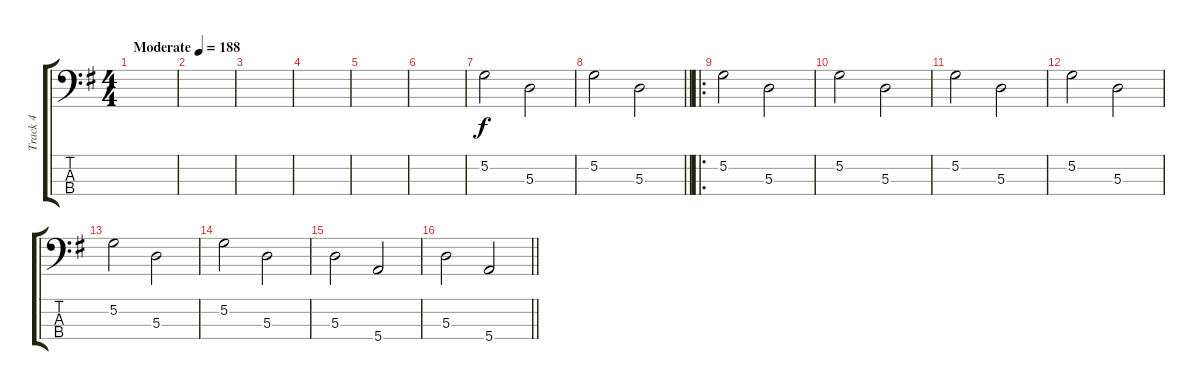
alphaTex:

\track ("Track 4" "Track 4") {instrument electricbassfinger}
\staff {score tabs}
\tuning (G2 D2 A1 E1) {hide}
\ts (4 4)
\tempo (188 "Moderate")
\clef f4
\ks g
|
|
|
|
|
|
5.2.2 5.3.2 |
\barLineRight lightlight
5.2.2 5.3.2 |
\ro
5.2.2 5.3.2 |
5.2.2 5.3.2 |
5.2.2 5.3.2 |
5.2.2 5.3.2 |
5.2.2 5.3.2 |
5.2.2 5.3.2 |
5.3.2 5.4.2 |
\barLineRight lightlight
5.3.2 5.4.2
